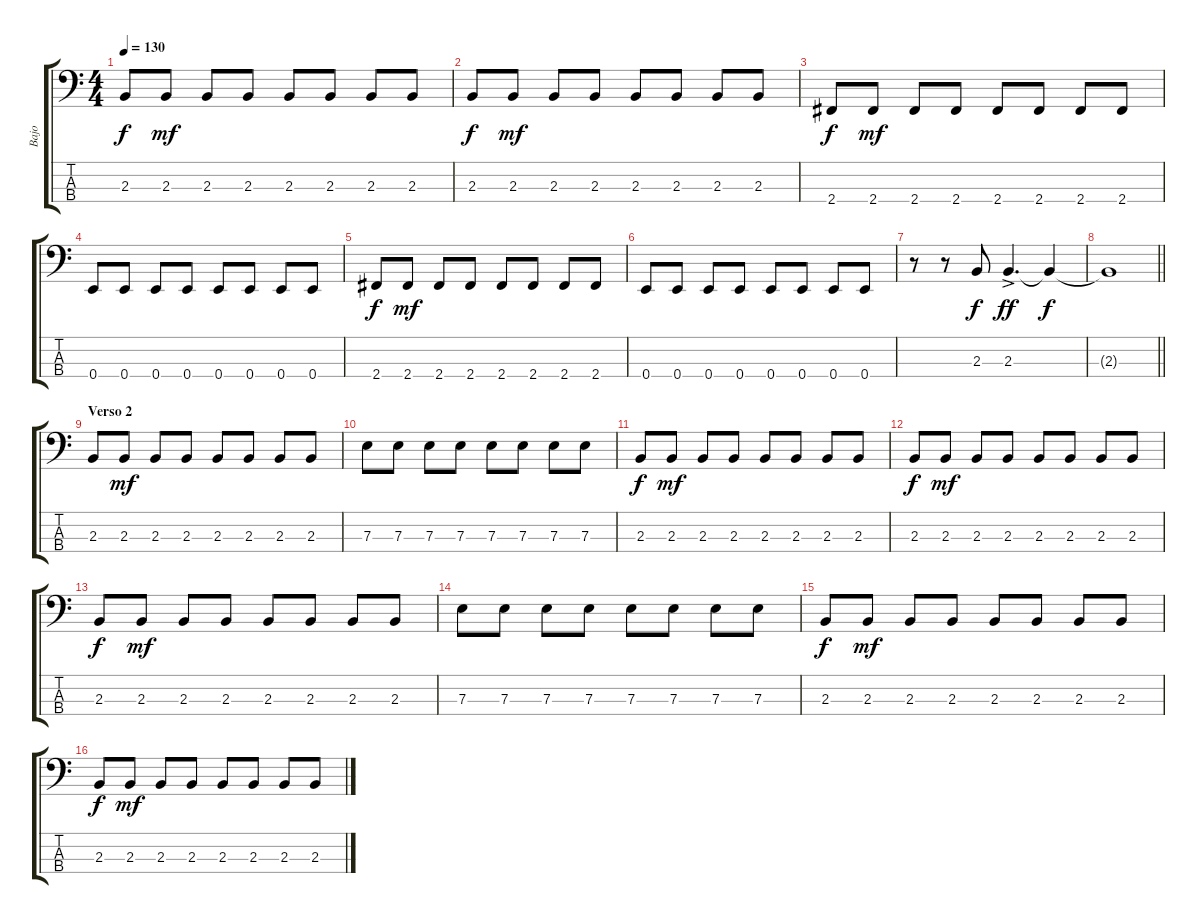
\track ("Bajo" "Bajo") {instrument electricbassfinger}
\staff {score tabs}
\tuning (G2 D2 A1 E1) {hide}
\ts (4 4)
\tempo 130
\clef f4
\ks c
2.3.8{dy f} 2.3.8{dy mf} 2.3.8 2.3.8 2.3.8 2.3.8 2.3.8 2.3.8 |
2.3.8{dy f} 2.3.8{dy mf} 2.3.8 2.3.8 2.3.8 2.3.8 2.3.8 2.3.8 |
2.4.8{dy f} 2.4.8{dy mf} 2.4.8 2.4.8 2.4.8 2.4.8 2.4.8 2.4.8 |
0.4.8 0.4.8 0.4.8 0.4.8 0.4.8 0.4.8 0.4.8 0.4.8 |
2.4.8{dy f} 2.4.8{dy mf} 2.4.8 2.4.8 2.4.8 2.4.8 2.4.8 2.4.8 |
0.4.8 0.4.8 0.4.8 0.4.8 0.4.8 0.4.8 0.4.8 0.4.8 |
r.8 r.8 2.3.8{dy f} 2.3{ac}.4{d dy ff} 2.3{t}.4{dy f} |
\barLineRight lightlight
2.3{t}.1 |
\section ("" "Verso 2")
2.3.8 2.3.8{dy mf} 2.3.8 2.3.8 2.3.8 2.3.8 2.3.8 2.3.8 |
7.3.8 7.3.8 7.3.8 7.3.8 7.3.8 7.3.8 7.3.8 7.3.8 |
2.3.8{dy f} 2.3.8{dy mf} 2.3.8 2.3.8 2.3.8 2.3.8 2.3.8 2.3.8 |
2.3.8{dy f} 2.3.8{dy mf} 2.3.8 2.3.8 2.3.8 2.3.8 2.3.8 2.3.8 |
2.3.8{dy f} 2.3.8{dy mf} 2.3.8 2.3.8 2.3.8 2.3.8 2.3.8 2.3.8 |
7.3.8 7.3.8 7.3.8 7.3.8 7.3.8 7.3.8 7.3.8 7.3.8 |
2.3.8{dy f} 2.3.8{dy mf} 2.3.8 2.3.8 2.3.8 2.3.8 2.3.8 2.3.8 |
2.3.8{dy f} 2.3.8{dy mf} 2.3.8 2.3.8 2.3.8 2.3.8 2.3.8 2.3.8
